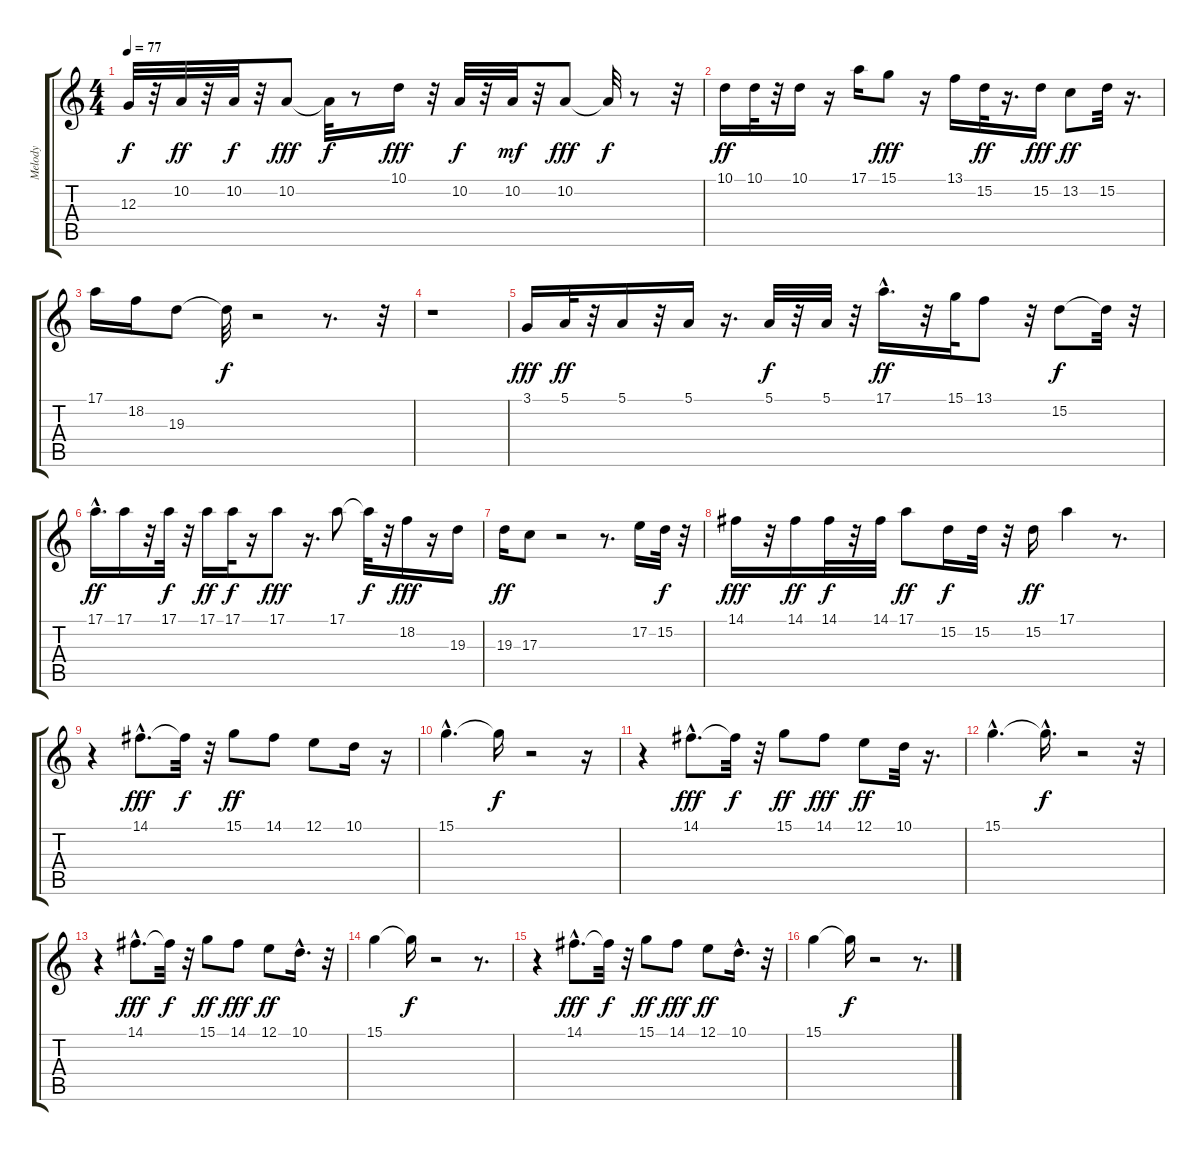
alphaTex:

\track ("Melody" "Melody") {instrument harmonica}
\staff {score tabs}
\tuning (E4 B3 G3 D3 A2 E2) {hide}
\ts (4 4)
\tempo 77
\clef g2
\ks c
12.3{t}.32{dy f} r.32 10.2.32{dy ff} r.32 10.2.32{dy f} r.32 10.2.8{dy fff} 10.2{t}.32{dy f} r.8 10.1.16{dy fff} r.32 10.2.32{dy f} r.32 10.2.32{dy mf} r.32 10.2.8{dy fff} 10.2{t}.32{dy f} r.8 r.32 |
10.1.16{dy ff} 10.1.32 r.32 10.1.16 r.16 17.1.16 15.1.8{dy fff} r.16 13.1.16 15.2.32{dy ff} r.16{d} 15.2.16{dy fff} 13.2.8{dy ff} 15.2.32 r.16{d} |
17.1.16 18.2.16 19.3.8 19.3{t}.32{dy f} r.2 r.8{d} r.32 |
r.1 |
3.1.16{dy fff} 5.1.32{dy ff} r.32 5.1.16 r.32 5.1.16 r.16{d} 5.1.32{dy f} r.32 5.1.32 r.32 17.1{hac}.16{d dy ff} r.32 15.1.32 13.1.8 r.32 15.2.8{dy f} 15.2{t}.32 r.32 |
17.1{hac}.16{d dy ff} 17.1.16 r.32 17.1.32{dy f} r.32 17.1.16{dy ff} 17.1.32{dy f} r.16 17.1.8{dy fff} r.16{d} 17.1.8 17.1{t}.32{dy f} r.32 18.2.16{dy fff} r.16 19.3.16 |
19.3.16{dy ff} 17.3.8 r.2 r.8{d} 17.2.16 15.2.32{dy f} r.32 |
14.1.16{dy fff} r.32 14.1.16{dy ff} 14.1.32{dy f} r.32 14.1.32 17.1.8{dy ff} 15.2.16{dy f} 15.2.32 r.32 15.2.16{dy ff} 17.1.4 r.8{d} |
r.4 14.1{hac}.8{d dy fff} 14.1{t}.32{dy f} r.32 15.1.8{dy ff} 14.1.8 12.1.8 10.1.16 r.16 |
15.1{hac}.4{d} 15.1{t}.16{dy f} r.2 r.16 |
r.4 14.1{hac}.8{d dy fff} 14.1{t}.32{dy f} r.32 15.1.8{dy ff} 14.1.8{dy fff} 12.1.8{dy ff} 10.1.32 r.16{d} |
15.1{hac}.4{d} 15.1{hac t}.16{d dy f} r.2 r.32 |
r.4 14.1{hac}.8{d dy fff} 14.1{t}.32{dy f} r.32 15.1.8{dy ff} 14.1.8{dy fff} 12.1.8{dy ff} 10.1{hac}.16{d} r.32 |
15.1.4 15.1{t}.16{dy f} r.2 r.8{d} |
r.4 14.1{hac}.8{d dy fff} 14.1{t}.32{dy f} r.32 15.1.8{dy ff} 14.1.8{dy fff} 12.1.8{dy ff} 10.1{hac}.16{d} r.32 |
15.1.4 15.1{t}.16{dy f} r.2 r.8{d}
